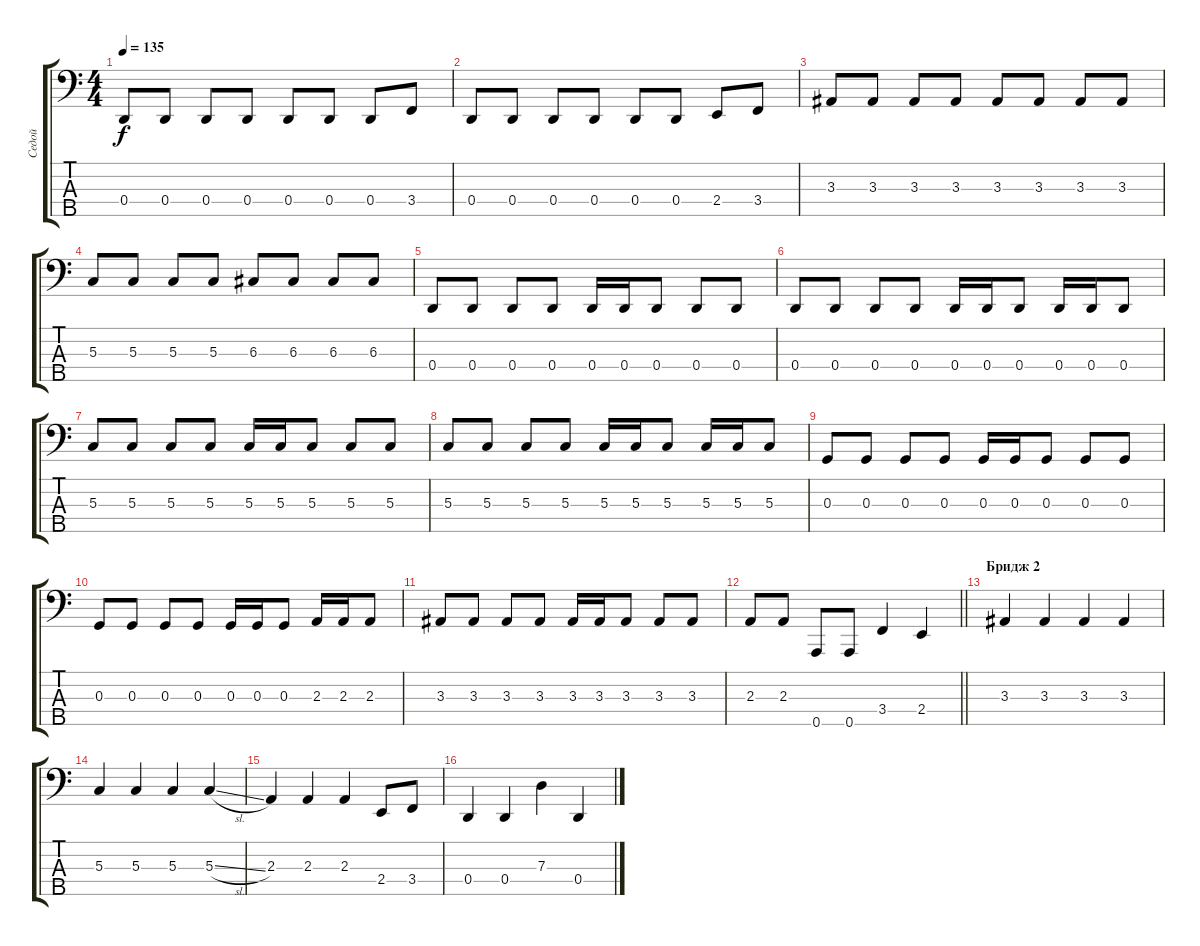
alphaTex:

\track ("Седой" "Седой") {instrument electricbassfinger}
\staff {score tabs}
\tuning (A2 C2 G1 D1 A0) {hide}
\ts (4 4)
\tempo 135
\clef f4
\ks c
0.4.8{dy f} 0.4.8 0.4.8 0.4.8 0.4.8 0.4.8 0.4.8 3.4.8 |
0.4.8 0.4.8 0.4.8 0.4.8 0.4.8 0.4.8 2.4.8 3.4.8 |
3.3.8 3.3.8 3.3.8 3.3.8 3.3.8 3.3.8 3.3.8 3.3.8 |
5.3.8 5.3.8 5.3.8 5.3.8 6.3.8 6.3.8 6.3.8 6.3.8 |
0.4.8 0.4.8 0.4.8 0.4.8 0.4.16 0.4.16 0.4.8 0.4.8 0.4.8 |
0.4.8 0.4.8 0.4.8 0.4.8 0.4.16 0.4.16 0.4.8 0.4.16 0.4.16 0.4.8 |
5.3.8 5.3.8 5.3.8 5.3.8 5.3.16 5.3.16 5.3.8 5.3.8 5.3.8 |
5.3.8 5.3.8 5.3.8 5.3.8 5.3.16 5.3.16 5.3.8 5.3.16 5.3.16 5.3.8 |
0.3.8 0.3.8 0.3.8 0.3.8 0.3.16 0.3.16 0.3.8 0.3.8 0.3.8 |
0.3.8 0.3.8 0.3.8 0.3.8 0.3.16 0.3.16 0.3.8 2.3.16 2.3.16 2.3.8 |
3.3.8 3.3.8 3.3.8 3.3.8 3.3.16 3.3.16 3.3.8 3.3.8 3.3.8 |
\barLineRight lightlight
2.3.8 2.3.8 0.5.8 0.5.8 3.4.4 2.4.4 |
\section ("" "Бридж 2")
3.3.4 3.3.4 3.3.4 3.3.4 |
5.3.4 5.3.4 5.3.4 5.3{sl}.4 |
2.3.4 2.3.4 2.3.4 2.4.8 3.4.8 |
0.4.4 0.4.4 7.3.4 0.4.4
